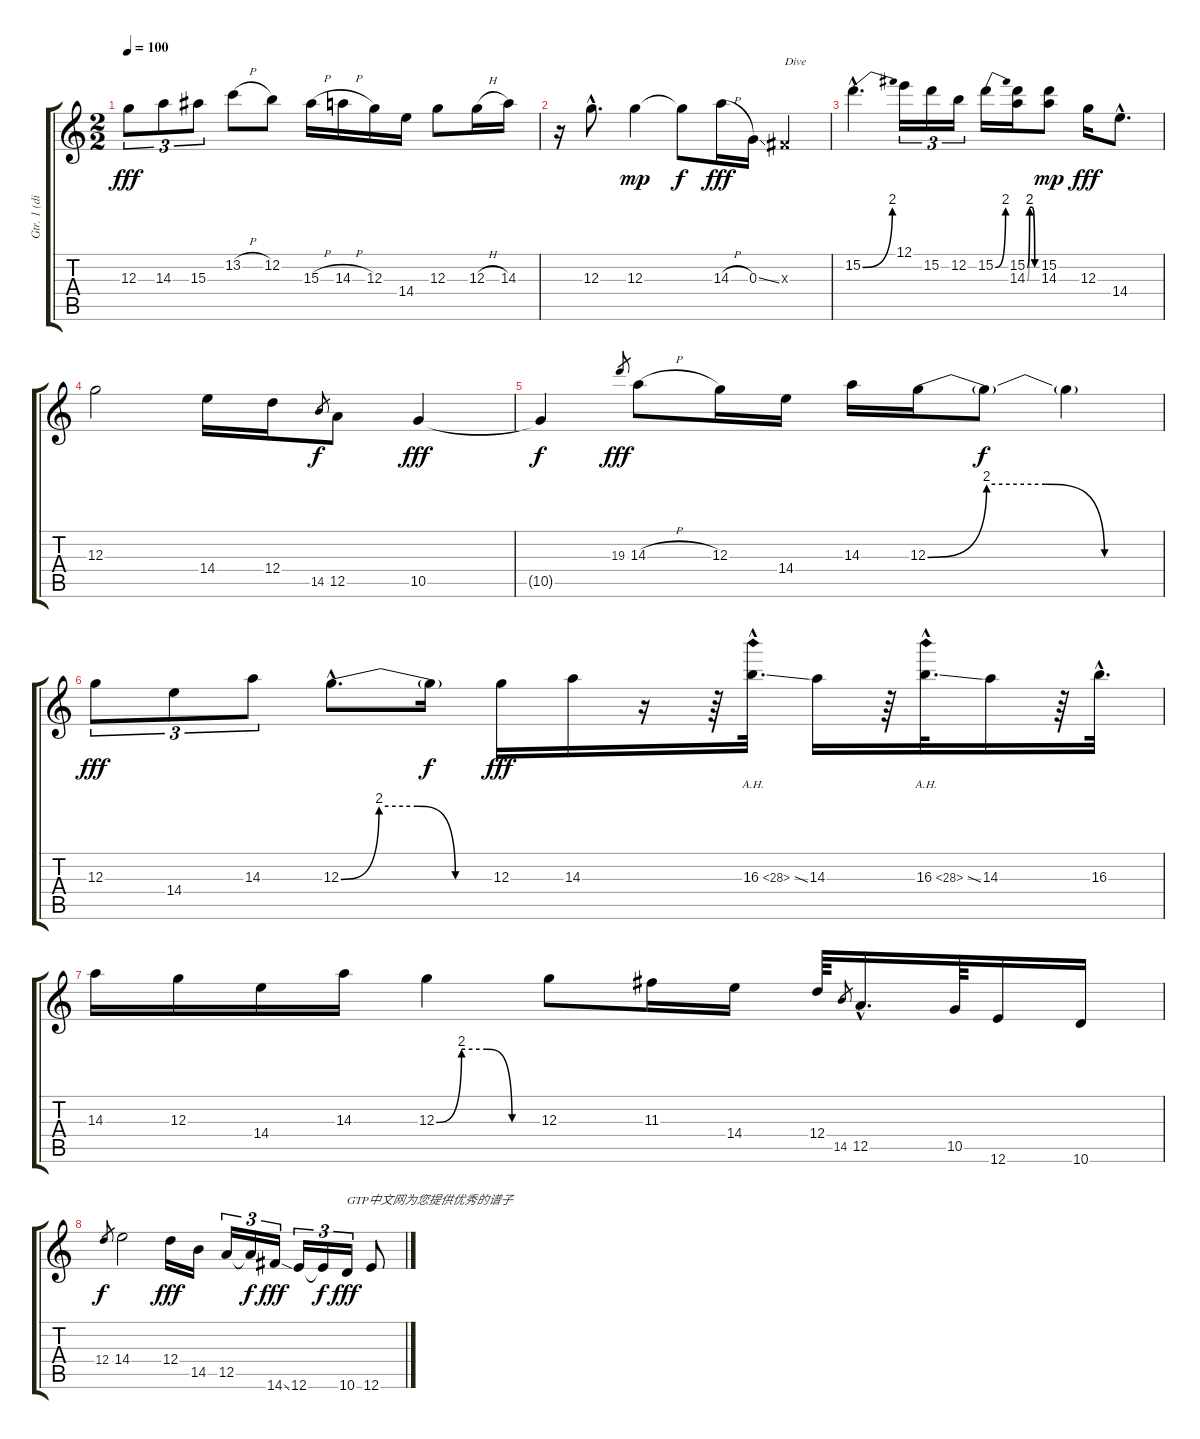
\track ("Gtr. 1 (disto.)" "Gtr. 1 (di") {instrument distortionguitar}
\staff {score tabs}
\tuning (E4 B3 G3 D3 A2 E2) {hide}
\ts (2 2)
\tempo 100
\clef g2
\ks c
12.3.8{tu (3 2) dy fff} 14.3.8{tu (3 2)} 15.3.8{tu (3 2)} 13.2{h}.8 12.2.8 15.3{h}.16 14.3{h}.16 12.3.16 14.4.16 12.3.8 12.3{h}.16 14.3.16 |
r.16 12.3{hac}.8{d} 12.3.4{dy mp} 12.3{t}.8{dy f} 14.3{h}.16{dy fff} 0.3{ss}.16 -1.3{x}.4{txt "Dive"} |
15.2{be (bend 0 0 60 8) hac}.4{d} 12.1.16{tu (3 2)} 15.2.16{tu (3 2)} 12.2.16{tu (3 2)} 15.2{be (bend 0 0 60 8)}.16 (15.2{be (custom 0 0 15 8 30 8 45 0 60 0)} 14.3{be (custom 0 0 15 8 30 8 45 0 60 0)}).16 (15.2 14.3).8{dy mp} 12.3.16{dy fff} 14.4{hac}.8{d} |
12.3.2 14.4.16 12.4.16 14.5.8{gr dy f} 12.5.8 10.5.4{dy fff} |
10.5{t}.4{dy f} 19.3.8{gr dy fff} 14.3{h}.8 12.3.16 14.4.16 14.3.16 12.3{be (custom 0 0 15 8 30 8 45 0 60 0)}.16 12.3{t}.8{dy f} 12.3{t}.4 |
12.3.8{tu (3 2) dy fff} 14.4.8{tu (3 2)} 14.3.8{tu (3 2)} 12.3{be (custom 0 0 15 8 30 8 45 0 60 0) hac}.8{d} 12.3{t}.16{dy f} 12.3.16{dy fff} 14.3.16 r.16 r.64 16.3{ah 12 ss hac}.32{d} 14.3.16 r.64 16.3{ah 12 ss hac}.32{d} 14.3.16 r.64 16.3{hac}.32{d} |
14.3.16 12.3.16 14.4.16 14.3.16 12.3{be (custom 0 0 15 8 30 8 45 0 60 0)}.4 12.3.8 11.3.16 14.4.16 12.4.64 14.5.8{gr} 12.5{hac}.16{d} 10.5.64 12.6.16 10.6.16 |
12.4.8{gr dy f} 14.4.2 12.4.16{dy fff} 14.5.16 12.5.16{tu (3 2)} 12.5{t}.16{tu (3 2) dy f} 14.6{ss}.16{tu (3 2) dy fff} 12.6.16{tu (3 2)} 12.6{t}.16{tu (3 2) dy f} 10.6.16{tu (3 2) txt "GTP中文网为您提供优秀的谱子" dy fff} 12.6.8
